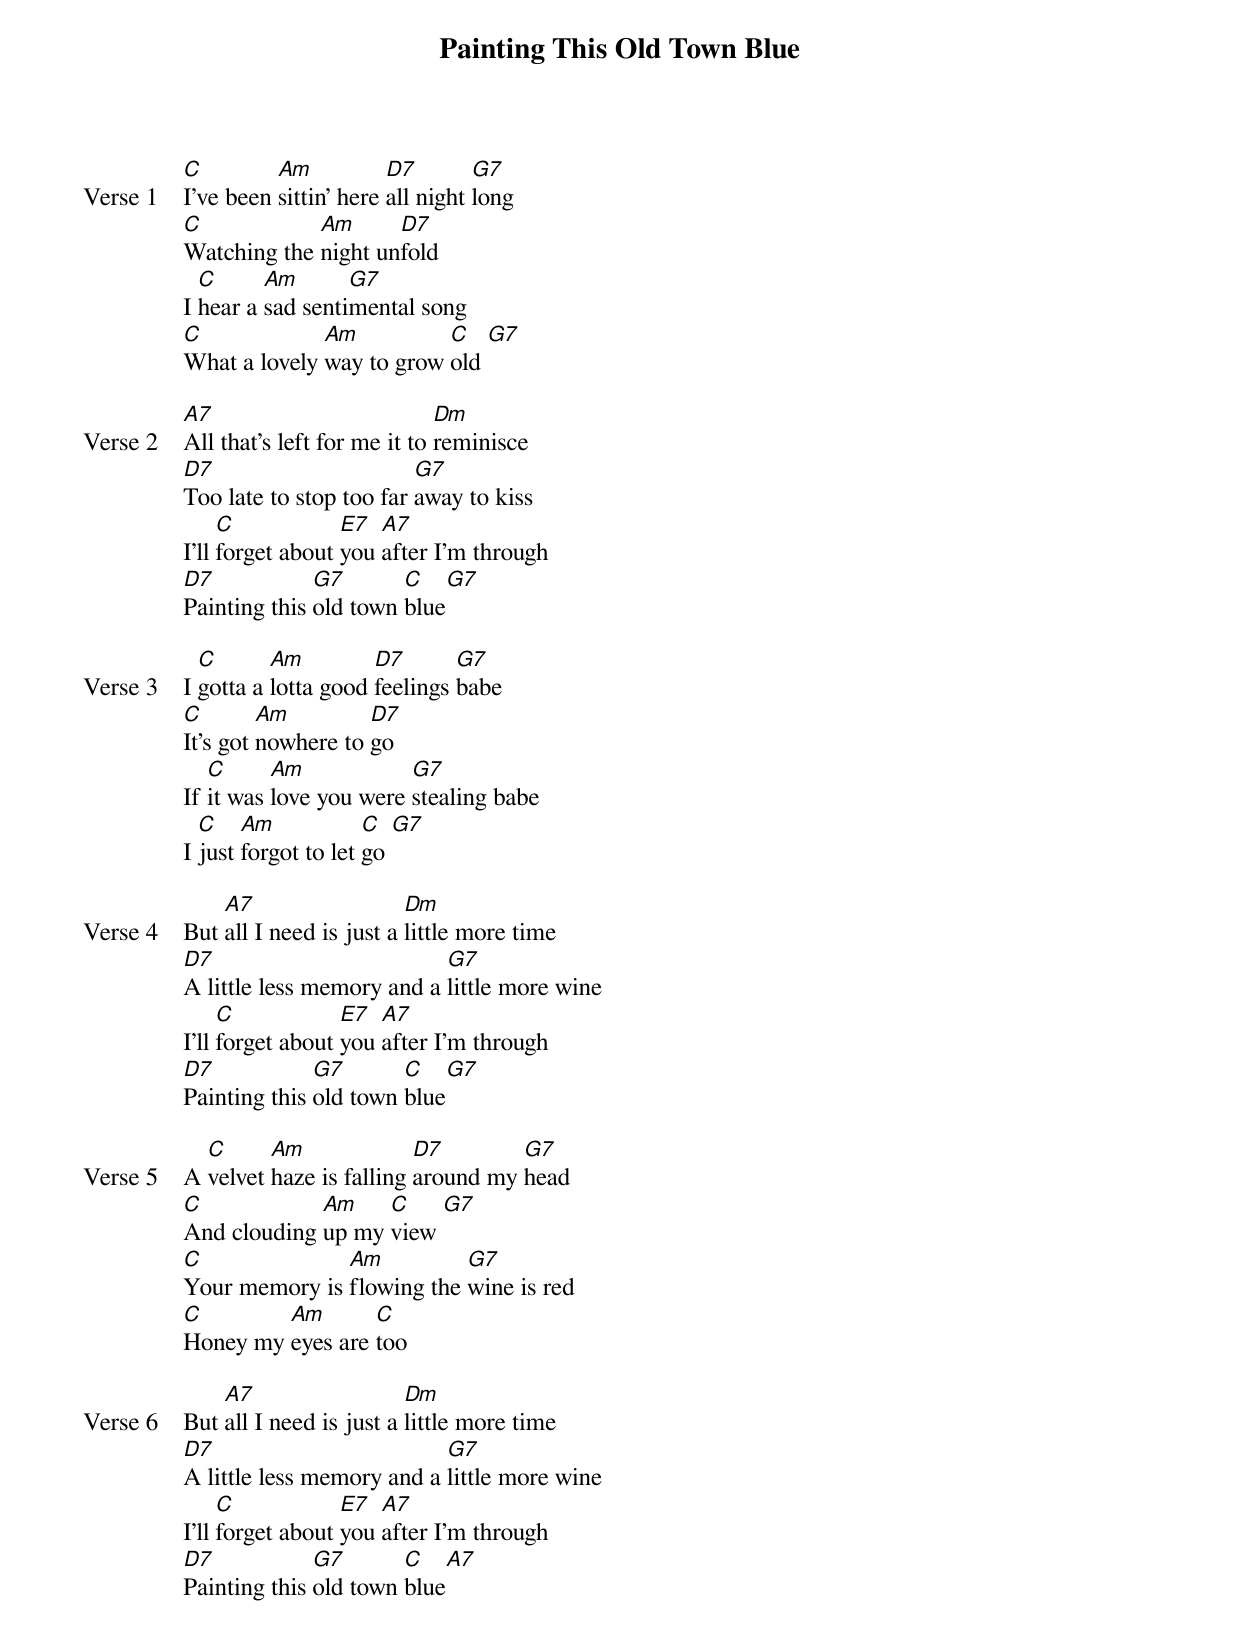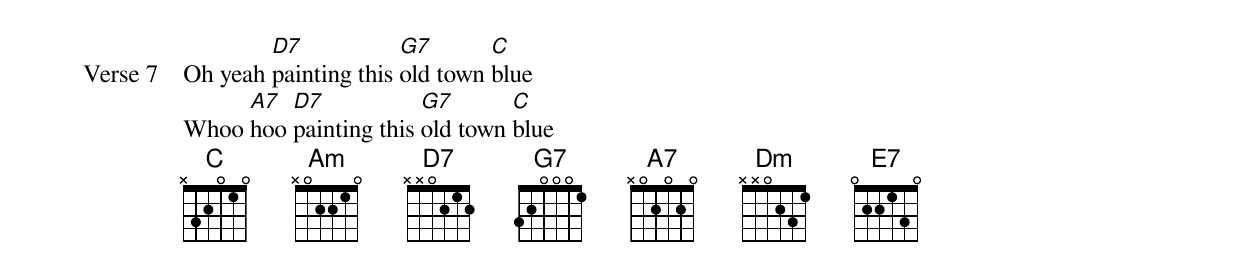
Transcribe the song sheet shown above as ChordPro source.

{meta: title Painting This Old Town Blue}
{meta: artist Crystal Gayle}
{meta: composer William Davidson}
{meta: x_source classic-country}
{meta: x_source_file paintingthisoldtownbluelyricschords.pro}
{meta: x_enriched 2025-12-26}

{start_of_verse: Verse 1}
[C]I've been [Am]sittin' here [D7]all night [G7]long
[C]Watching the [Am]night un[D7]fold
I [C]hear a [Am]sad senti[G7]mental song
[C]What a lovely [Am]way to grow [C]old [G7]
{end_of_verse}

{start_of_verse: Verse 2}
[A7]All that's left for me it to [Dm]reminisce
[D7]Too late to stop too far [G7]away to kiss
I'll [C]forget about [E7]you [A7]after I'm through
[D7]Painting this [G7]old town [C]blue[G7]
{end_of_verse}

{start_of_verse: Verse 3}
I [C]gotta a [Am]lotta good [D7]feelings [G7]babe
[C]It's got [Am]nowhere to [D7]go
If [C]it was [Am]love you were [G7]stealing babe
I [C]just [Am]forgot to let [C]go [G7]
{end_of_verse}

{start_of_verse: Verse 4}
But [A7]all I need is just a [Dm]little more time
[D7]A little less memory and a [G7]little more wine
I'll [C]forget about [E7]you [A7]after I'm through
[D7]Painting this [G7]old town [C]blue[G7]
{end_of_verse}

{start_of_verse: Verse 5}
A [C]velvet [Am]haze is falling [D7]around my [G7]head
[C]And clouding [Am]up my [C]view [G7]
[C]Your memory is [Am]flowing the [G7]wine is red
[C]Honey my [Am]eyes are [C]too
{end_of_verse}

{start_of_verse: Verse 6}
But [A7]all I need is just a [Dm]little more time
[D7]A little less memory and a [G7]little more wine
I'll [C]forget about [E7]you [A7]after I'm through
[D7]Painting this [G7]old town [C]blue[A7]
{end_of_verse}

{start_of_verse: Verse 7}
Oh yeah [D7]painting this [G7]old town [C]blue
Whoo [A7]hoo [D7]painting this [G7]old town [C]blue
{end_of_verse}
